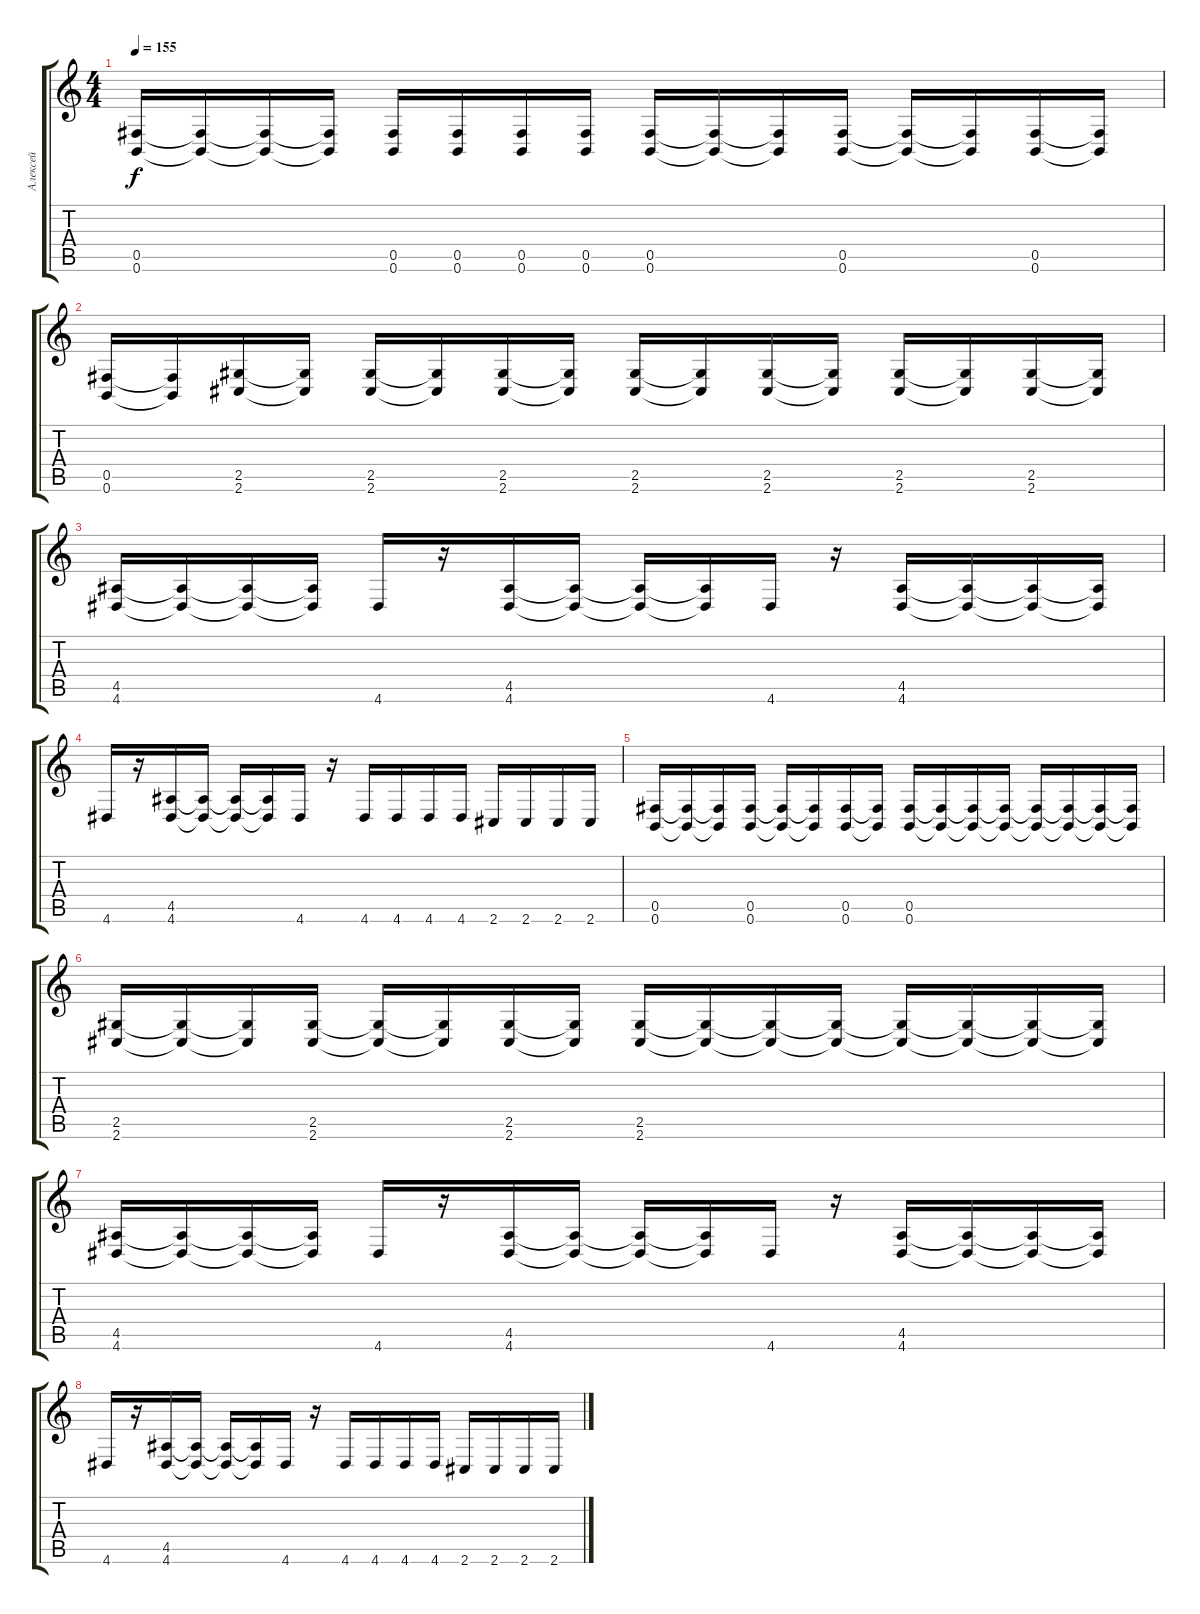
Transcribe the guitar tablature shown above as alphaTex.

\track ("Алексей" "Алексей") {instrument distortionguitar}
\staff {score tabs}
\tuning (Db4 Ab3 E3 B2 Gb2 B1) {hide}
\ts (4 4)
\tempo 155
\clef g2
\ks c
(0.5 0.6).16{dy f} (0.5{t} 0.6{t}).16 (0.5{t} 0.6{t}).16 (0.5{t} 0.6{t}).16 (0.5 0.6).16 (0.5 0.6).16 (0.5 0.6).16 (0.5 0.6).16 (0.5 0.6).16 (0.5{t} 0.6{t}).16 (0.5{t} 0.6{t}).16 (0.5 0.6).16 (0.5{t} 0.6{t}).16 (0.5{t} 0.6{t}).16 (0.5 0.6).16 (0.5{t} 0.6{t}).16 |
(0.5 0.6).16 (0.5{t} 0.6{t}).16 (2.5 2.6).16 (2.5{t} 2.6{t}).16 (2.5 2.6).16 (2.5{t} 2.6{t}).16 (2.5 2.6).16 (2.5{t} 2.6{t}).16 (2.5 2.6).16 (2.5{t} 2.6{t}).16 (2.5 2.6).16 (2.5{t} 2.6{t}).16 (2.5 2.6).16 (2.5{t} 2.6{t}).16 (2.5 2.6).16 (2.5{t} 2.6{t}).16 |
(4.5 4.6).16 (4.5{t} 4.6{t}).16 (4.5{t} 4.6{t}).16 (4.5{t} 4.6{t}).16 4.6.16 r.16 (4.5 4.6).16 (4.5{t} 4.6{t}).16 (4.5{t} 4.6{t}).16 (4.5{t} 4.6{t}).16 4.6.16 r.16 (4.5 4.6).16 (4.5{t} 4.6{t}).16 (4.5{t} 4.6{t}).16 (4.5{t} 4.6{t}).16 |
4.6.16 r.16 (4.5 4.6).16 (4.5{t} 4.6{t}).16 (4.5{t} 4.6{t}).16 (4.5{t} 4.6{t}).16 4.6.16 r.16 4.6.16 4.6.16 4.6.16 4.6.16 2.6.16 2.6.16 2.6.16 2.6.16 |
(0.5 0.6).16 (0.5{t} 0.6{t}).16 (0.5{t} 0.6{t}).16 (0.5 0.6).16 (0.5{t} 0.6{t}).16 (0.5{t} 0.6{t}).16 (0.5 0.6).16 (0.5{t} 0.6{t}).16 (0.5 0.6).16 (0.5{t} 0.6{t}).16 (0.5{t} 0.6{t}).16 (0.5{t} 0.6{t}).16 (0.5{t} 0.6{t}).16 (0.5{t} 0.6{t}).16 (0.5{t} 0.6{t}).16 (0.5{t} 0.6{t}).16 |
(2.5 2.6).16 (2.5{t} 2.6{t}).16 (2.5{t} 2.6{t}).16 (2.5 2.6).16 (2.5{t} 2.6{t}).16 (2.5{t} 2.6{t}).16 (2.5 2.6).16 (2.5{t} 2.6{t}).16 (2.5 2.6).16 (2.5{t} 2.6{t}).16 (2.5{t} 2.6{t}).16 (2.5{t} 2.6{t}).16 (2.5{t} 2.6{t}).16 (2.5{t} 2.6{t}).16 (2.5{t} 2.6{t}).16 (2.5{t} 2.6{t}).16 |
(4.5 4.6).16 (4.5{t} 4.6{t}).16 (4.5{t} 4.6{t}).16 (4.5{t} 4.6{t}).16 4.6.16 r.16 (4.5 4.6).16 (4.5{t} 4.6{t}).16 (4.5{t} 4.6{t}).16 (4.5{t} 4.6{t}).16 4.6.16 r.16 (4.5 4.6).16 (4.5{t} 4.6{t}).16 (4.5{t} 4.6{t}).16 (4.5{t} 4.6{t}).16 |
4.6.16 r.16 (4.5 4.6).16 (4.5{t} 4.6{t}).16 (4.5{t} 4.6{t}).16 (4.5{t} 4.6{t}).16 4.6.16 r.16 4.6.16 4.6.16 4.6.16 4.6.16 2.6.16 2.6.16 2.6.16 2.6.16
